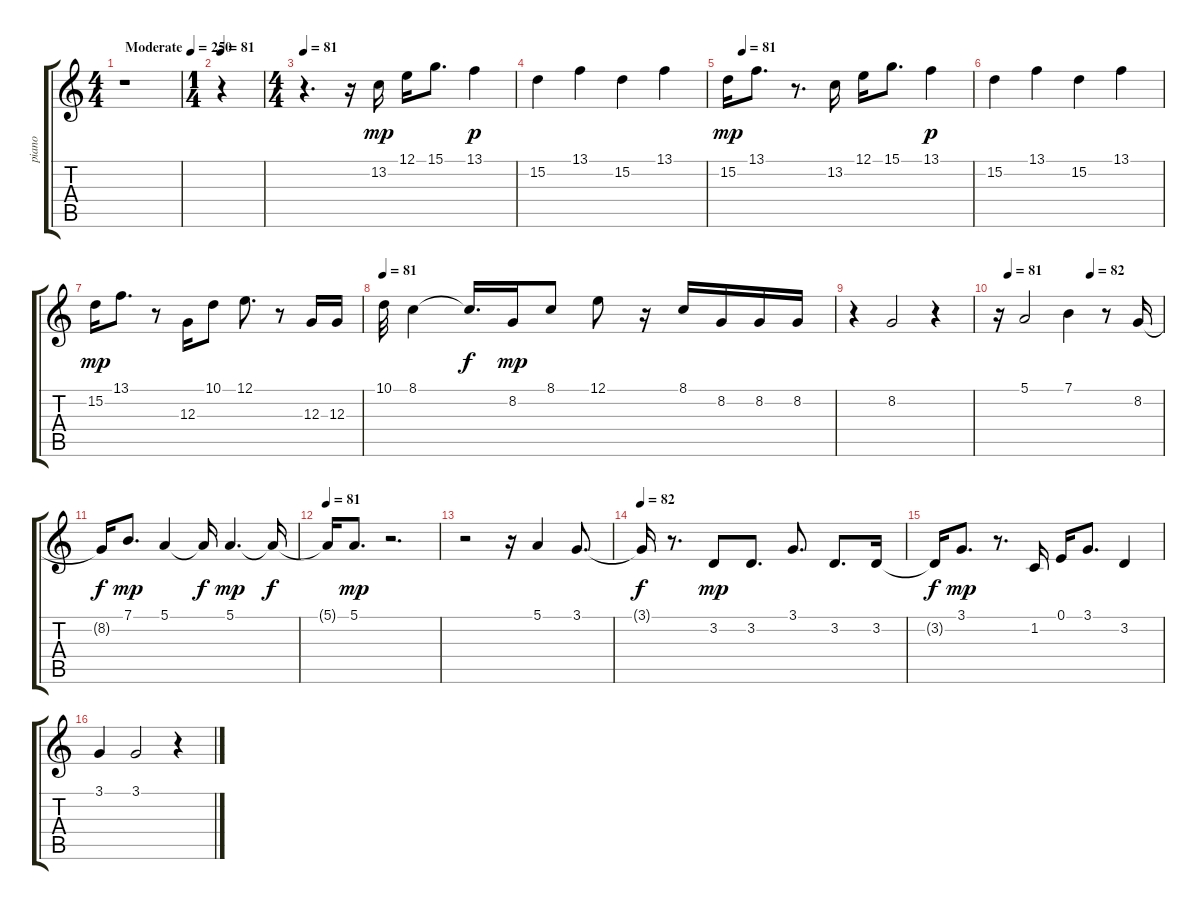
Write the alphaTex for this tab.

\track ("piano" "piano") {instrument electricpiano1}
\staff {score tabs}
\tuning (E4 B3 G3 D3 A2 E2) {hide}
\ts (4 4)
\tempo (250 "Moderate")
\clef g2
\ks c
r.1{dy mp instrument electricpiano1} |
\ts (1 4)
\tempo 81
r.4 |
\ts (4 4)
\tempo 81
r.4{d} r.16 13.2.16 12.1.16 15.1.8{d} 13.1.4{dy p} |
15.2.4 13.1.4 15.2.4 13.1.4 |
\tempo (81 0.0625)
15.2.16{dy mp} 13.1.8{d} r.8{d} 13.2.16 12.1.16 15.1.8{d} 13.1.4{dy p} |
15.2.4 13.1.4 15.2.4 13.1.4 |
15.2.16{dy mp} 13.1.8{d} r.8 12.3.16 10.1.8 12.1.8{d} r.8 12.3.16 12.3.16 |
\tempo 81
10.1.32 8.1.4 8.1{t}.16{d dy f} 8.2.16{dy mp} 8.1.8 12.1.8 r.16 8.1.16 8.2.16 8.2.16 8.2.16 |
r.4 8.2.2 r.4 |
\tempo (81 0.0625)
\tempo (82 0.5625)
r.16 5.1.2 7.1.4 r.8 8.2.16 |
8.2{t}.16{dy f} 7.1.8{d dy mp} 5.1.4 5.1{t}.16{dy f} 5.1.4{d dy mp} 5.1{t}.16{dy f} |
\tempo 81
5.1{t}.16 5.1.8{d dy mp} r.2{d} |
r.2 r.16 5.1.4 3.1.8{d} |
\tempo 82
3.1{t}.16{dy f} r.8{d} 3.2.8{dy mp} 3.2.8{d} 3.1.8{d} 3.2.8{d} 3.2.16 |
3.2{t}.16{dy f} 3.1.8{d dy mp} r.8{d} 1.2.16 0.1.16 3.1.8{d} 3.2.4 |
3.1.4 3.1.2 r.4
